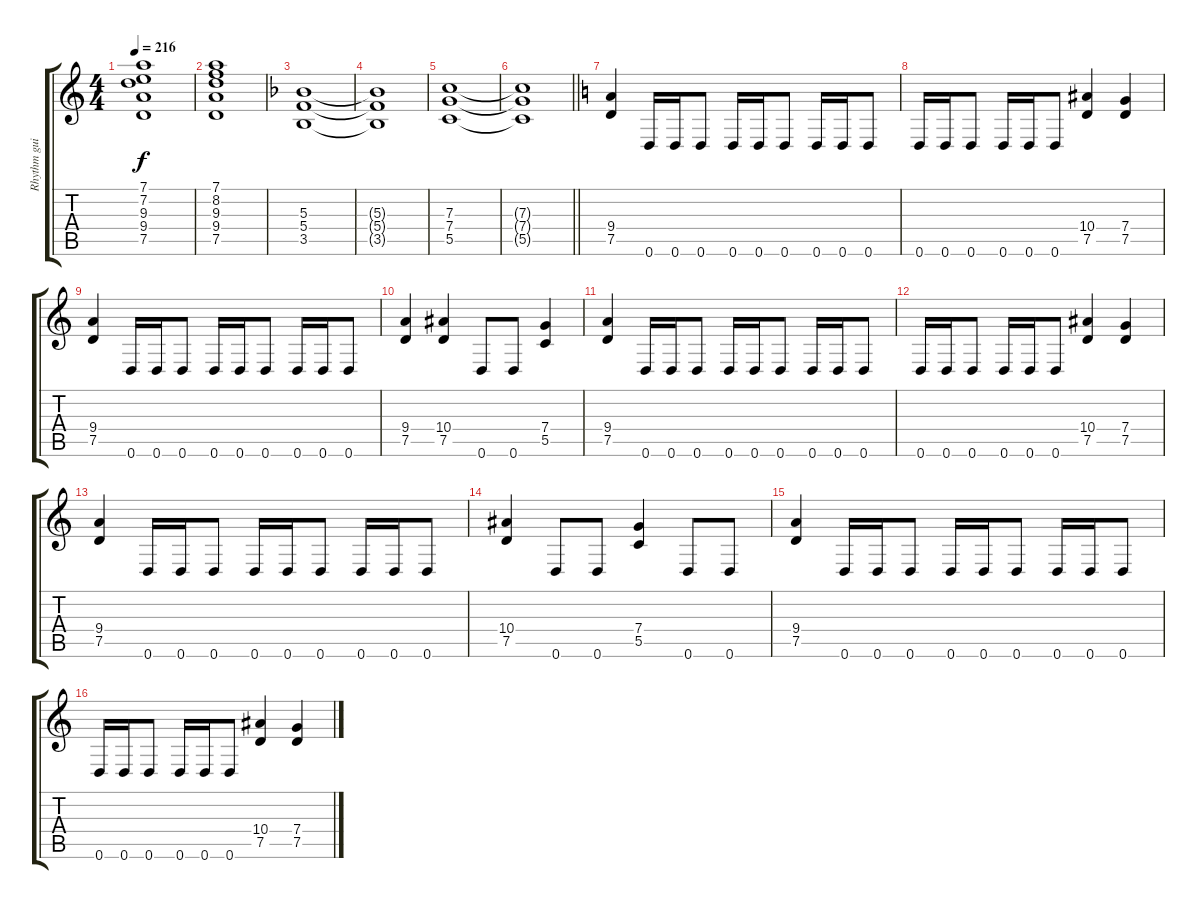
\track ("Rhythm guitar" "Rhythm gui") {instrument distortionguitar}
\staff {score tabs}
\tuning (D4 A3 F3 C3 G2 D2) {hide}
\ts (4 4)
\tempo 216
\clef g2
\ks c
(7.1 7.2 9.3 9.4 7.5).1{dy f} |
(7.1 8.2 9.3 9.4 7.5).1 |
\ks f
(5.3 5.4 3.5).1 |
(5.3{t} 5.4{t} 3.5{t}).1 |
(7.3 7.4 5.5).1 |
\barLineRight lightlight
(7.3{t} 7.4{t} 5.5{t}).1 |
\section ("" "")
\ks c
(9.4 7.5).4 0.6.16 0.6.16 0.6.8 0.6.16 0.6.16 0.6.8 0.6.16 0.6.16 0.6.8 |
0.6.16 0.6.16 0.6.8 0.6.16 0.6.16 0.6.8 (10.4 7.5).4 (7.4 7.5).4 |
(9.4 7.5).4 0.6.16 0.6.16 0.6.8 0.6.16 0.6.16 0.6.8 0.6.16 0.6.16 0.6.8 |
(9.4 7.5).4 (10.4 7.5).4 0.6.8 0.6.8 (7.4 5.5).4 |
(9.4 7.5).4 0.6.16 0.6.16 0.6.8 0.6.16 0.6.16 0.6.8 0.6.16 0.6.16 0.6.8 |
0.6.16 0.6.16 0.6.8 0.6.16 0.6.16 0.6.8 (10.4 7.5).4 (7.4 7.5).4 |
(9.4 7.5).4 0.6.16 0.6.16 0.6.8 0.6.16 0.6.16 0.6.8 0.6.16 0.6.16 0.6.8 |
(10.4 7.5).4 0.6.8 0.6.8 (7.4 5.5).4 0.6.8 0.6.8 |
(9.4 7.5).4 0.6.16 0.6.16 0.6.8 0.6.16 0.6.16 0.6.8 0.6.16 0.6.16 0.6.8 |
0.6.16 0.6.16 0.6.8 0.6.16 0.6.16 0.6.8 (10.4 7.5).4 (7.4 7.5).4
